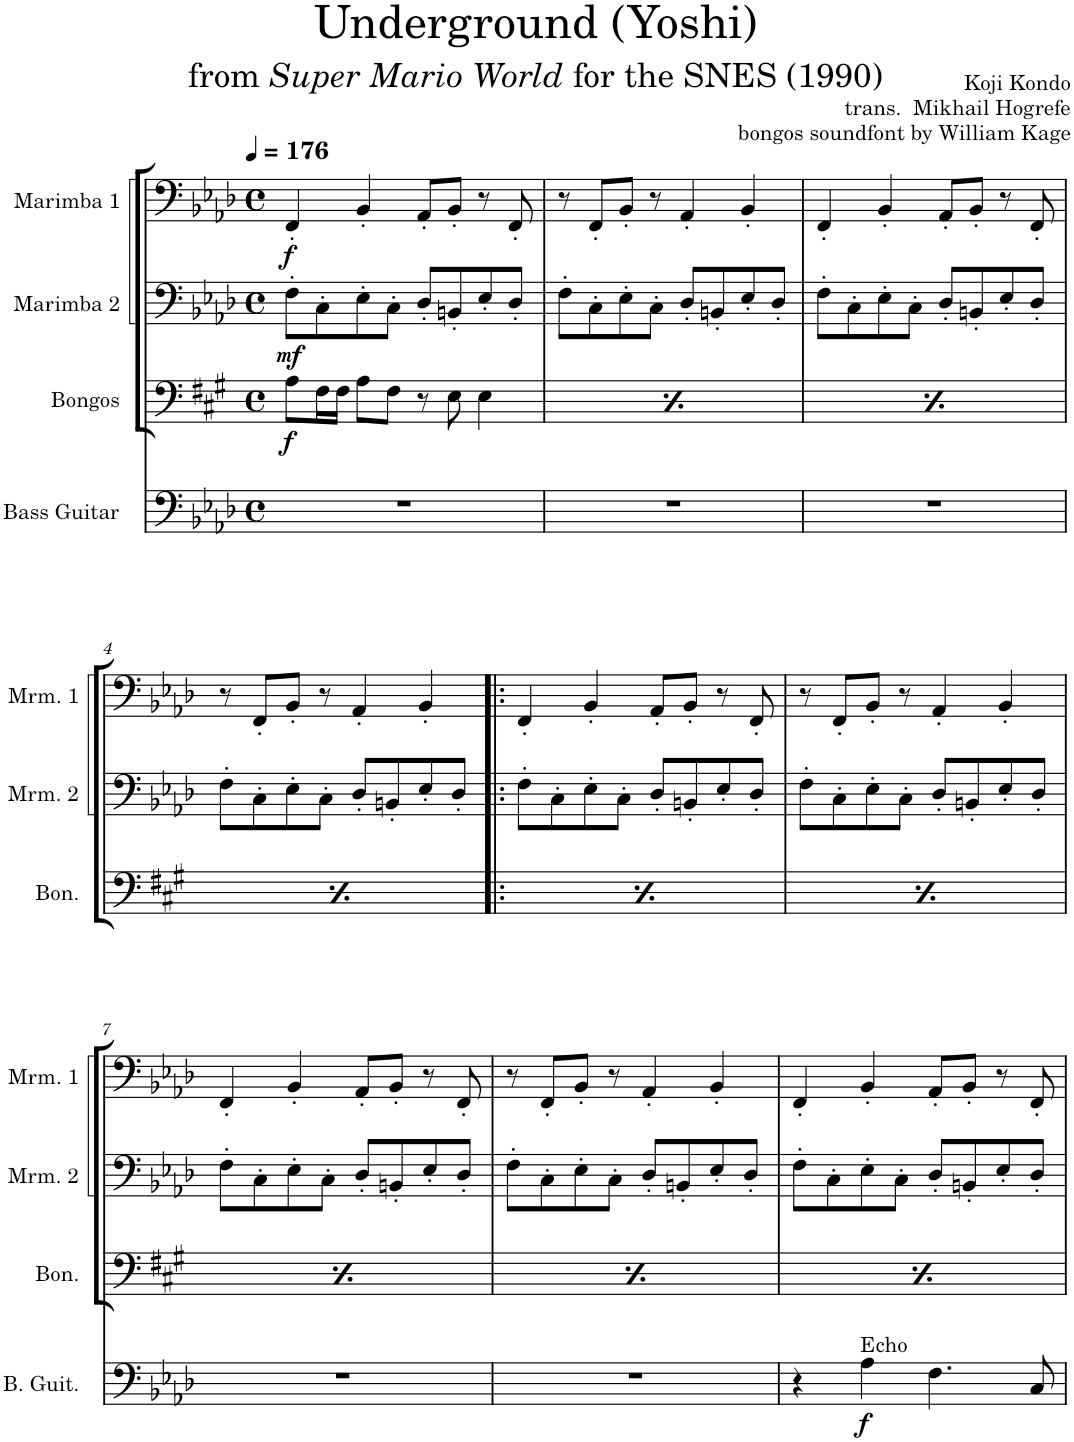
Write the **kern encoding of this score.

**kern	**dynam	**kern	**dynam	**kern	**dynam	**kern	**dynam	**kern	**dynam
*part5	*part5	*part4	*part4	*part3	*part3	*part2	*part2	*part1	*part1
*staff5	*staff5	*staff4	*staff4	*staff3	*staff3	*staff2	*staff2	*staff1	*staff1
*I"Bass Guitar 4	*	*I"Bass Guitar	*	*I"Bongos	*	*I"Marimba 2	*	*I"Marimba 1	*
*I'B. Guit. 4	*	*I'B. Guit.	*	*I'Bon.	*	*I'Mrm. 2	*	*I'Mrm. 1	*
*stria5	*	*	*	*	*	*	*	*	*
*clefF4	*	*clefF4	*	*clefF4	*	*clefF4	*	*clefF4	*
*	*	*	*	*Trd-2c-3	*	*	*	*	*
*k[b-e-a-d-]	*	*k[b-e-a-d-]	*	*k[f#c#g#]	*	*k[b-e-a-d-]	*	*k[b-e-a-d-]	*
*M4/4	*	*M4/4	*	*M4/4	*	*M4/4	*	*M4/4	*
*met(c)	*	*met(c)	*	*met(c)	*	*met(c)	*	*met(c)	*
*MM176	*	*MM176	*	*MM176	*	*MM176	*	*MM176	*
=1	=1	=1	=1	=1	=1	=1	=1	=1	=1
!	!	!	!	!	!LO:DY:b	!	!LO:DY:b	!	!LO:DY:b
1r	.	1r	.	8A\L	f	8F'\L	mf	4FF'/	f
.	.	.	.	16F#\L	.	8C'\	.	.	.
.	.	.	.	16F#\JJ	.	.	.	.	.
.	.	.	.	8A\L	.	8E-'\	.	4BB-'/	.
.	.	.	.	8F#\J	.	8C'\J	.	.	.
.	.	.	.	8r	.	8D-'/L	.	8AA-'/L	.
.	.	.	.	8E\	.	8BBn'/	.	8BB-'/J	.
.	.	.	.	4E\	.	8E-'/	.	8r	.
.	.	.	.	.	.	8D-'/J	.	8FF'/	.
=2	=2	=2	=2	=2	=2	=2	=2	=2	=2
!	!	!	!	!	!LO:DY:b	!	!	!	!
1r	.	1r	.	8A\L	f	8F'\L	.	8r	.
.	.	.	.	16F#\L	.	8C'\	.	8FF'/L	.
.	.	.	.	16F#\JJ	.	.	.	.	.
.	.	.	.	8A\L	.	8E-'\	.	8BB-'/J	.
.	.	.	.	8F#\J	.	8C'\J	.	8r	.
.	.	.	.	8r	.	8D-'/L	.	4AA-'/	.
.	.	.	.	8E\	.	8BBn'/	.	.	.
.	.	.	.	4E\	.	8E-'/	.	4BB-'/	.
.	.	.	.	.	.	8D-'/J	.	.	.
=3	=3	=3	=3	=3	=3	=3	=3	=3	=3
!	!	!	!	!	!LO:DY:b	!	!	!	!
1r	.	1r	.	8A\L	f	8F'\L	.	4FF'/	.
.	.	.	.	16F#\L	.	8C'\	.	.	.
.	.	.	.	16F#\JJ	.	.	.	.	.
.	.	.	.	8A\L	.	8E-'\	.	4BB-'/	.
.	.	.	.	8F#\J	.	8C'\J	.	.	.
.	.	.	.	8r	.	8D-'/L	.	8AA-'/L	.
.	.	.	.	8E\	.	8BBn'/	.	8BB-'/J	.
.	.	.	.	4E\	.	8E-'/	.	8r	.
.	.	.	.	.	.	8D-'/J	.	8FF'/	.
!!LO:LB:g=z
=4	=4	=4	=4	=4	=4	=4	=4	=4	=4
!	!	!	!	!	!LO:DY:b	!	!	!	!
1r	.	1r	.	8A\L	f	8F'\L	.	8r	.
.	.	.	.	16F#\L	.	8C'\	.	8FF'/L	.
.	.	.	.	16F#\JJ	.	.	.	.	.
.	.	.	.	8A\L	.	8E-'\	.	8BB-'/J	.
.	.	.	.	8F#\J	.	8C'\J	.	8r	.
.	.	.	.	8r	.	8D-'/L	.	4AA-'/	.
.	.	.	.	8E\	.	8BBn'/	.	.	.
.	.	.	.	4E\	.	8E-'/	.	4BB-'/	.
.	.	.	.	.	.	8D-'/J	.	.	.
=5!|:	=5!|:	=5!|:	=5!|:	=5!|:	=5!|:	=5!|:	=5!|:	=5!|:	=5!|:
!	!	!	!	!	!LO:DY:b	!	!	!	!
1r	.	1r	.	8A\L	f	8F'\L	.	4FF'/	.
.	.	.	.	16F#\L	.	8C'\	.	.	.
.	.	.	.	16F#\JJ	.	.	.	.	.
.	.	.	.	8A\L	.	8E-'\	.	4BB-'/	.
.	.	.	.	8F#\J	.	8C'\J	.	.	.
.	.	.	.	8r	.	8D-'/L	.	8AA-'/L	.
.	.	.	.	8E\	.	8BBn'/	.	8BB-'/J	.
.	.	.	.	4E\	.	8E-'/	.	8r	.
.	.	.	.	.	.	8D-'/J	.	8FF'/	.
=6	=6	=6	=6	=6	=6	=6	=6	=6	=6
!	!	!	!	!	!LO:DY:b	!	!	!	!
1r	.	1r	.	8A\L	f	8F'\L	.	8r	.
.	.	.	.	16F#\L	.	8C'\	.	8FF'/L	.
.	.	.	.	16F#\JJ	.	.	.	.	.
.	.	.	.	8A\L	.	8E-'\	.	8BB-'/J	.
.	.	.	.	8F#\J	.	8C'\J	.	8r	.
.	.	.	.	8r	.	8D-'/L	.	4AA-'/	.
.	.	.	.	8E\	.	8BBn'/	.	.	.
.	.	.	.	4E\	.	8E-'/	.	4BB-'/	.
.	.	.	.	.	.	8D-'/J	.	.	.
!!LO:LB:g=z
=7	=7	=7	=7	=7	=7	=7	=7	=7	=7
!	!	!	!	!	!LO:DY:b	!	!	!	!
1r	.	1r	.	8A\L	f	8F'\L	.	4FF'/	.
.	.	.	.	16F#\L	.	8C'\	.	.	.
.	.	.	.	16F#\JJ	.	.	.	.	.
.	.	.	.	8A\L	.	8E-'\	.	4BB-'/	.
.	.	.	.	8F#\J	.	8C'\J	.	.	.
.	.	.	.	8r	.	8D-'/L	.	8AA-'/L	.
.	.	.	.	8E\	.	8BBn'/	.	8BB-'/J	.
.	.	.	.	4E\	.	8E-'/	.	8r	.
.	.	.	.	.	.	8D-'/J	.	8FF'/	.
=8	=8	=8	=8	=8	=8	=8	=8	=8	=8
!	!	!	!	!	!LO:DY:b	!	!	!	!
1r	.	1r	.	8A\L	f	8F'\L	.	8r	.
.	.	.	.	16F#\L	.	8C'\	.	8FF'/L	.
.	.	.	.	16F#\JJ	.	.	.	.	.
.	.	.	.	8A\L	.	8E-'\	.	8BB-'/J	.
.	.	.	.	8F#\J	.	8C'\J	.	8r	.
.	.	.	.	8r	.	8D-'/L	.	4AA-'/	.
.	.	.	.	8E\	.	8BBn'/	.	.	.
.	.	.	.	4E\	.	8E-'/	.	4BB-'/	.
.	.	.	.	.	.	8D-'/J	.	.	.
=9	=9	=9	=9	=9	=9	=9	=9	=9	=9
!	!	!	!	!	!LO:DY:b	!	!	!	!
16r	.	4r	.	8A\L	f	8F'\L	.	4FF'/	.
4r	.	.	.	.	.	.	.	.	.
.	.	.	.	16F#\L	.	8C'\	.	.	.
.	.	.	.	16F#\JJ	.	.	.	.	.
!	!	!LO:TX:a:t=Echo	!	!	!	!	!	!	!
!	!	!	!LO:DY:b	!	!	!	!	!	!
.	.	4A-\	f	8A\L	.	8E-'\	.	4BB-'/	.
!	!LO:DY:b	!	!	!	!	!	!	!	!
4A-	f	.	.	.	.	.	.	.	.
.	.	.	.	8F#\J	.	8C'\J	.	.	.
.	.	4.F\	.	8r	.	8D-'/L	.	8AA-'/L	.
4.F	.	.	.	.	.	.	.	.	.
.	.	.	.	8E\	.	8BBn'/	.	8BB-'/J	.
.	.	.	.	4E\	.	8E-'/	.	8r	.
.	.	8C/	.	.	.	8D-'/J	.	8FF'/	.
[16C	.	.	.	.	.	.	.	.	.
=	=	=	=	=	=	=	=	=	=
*-	*-	*-	*-	*-	*-	*-	*-	*-	*-
